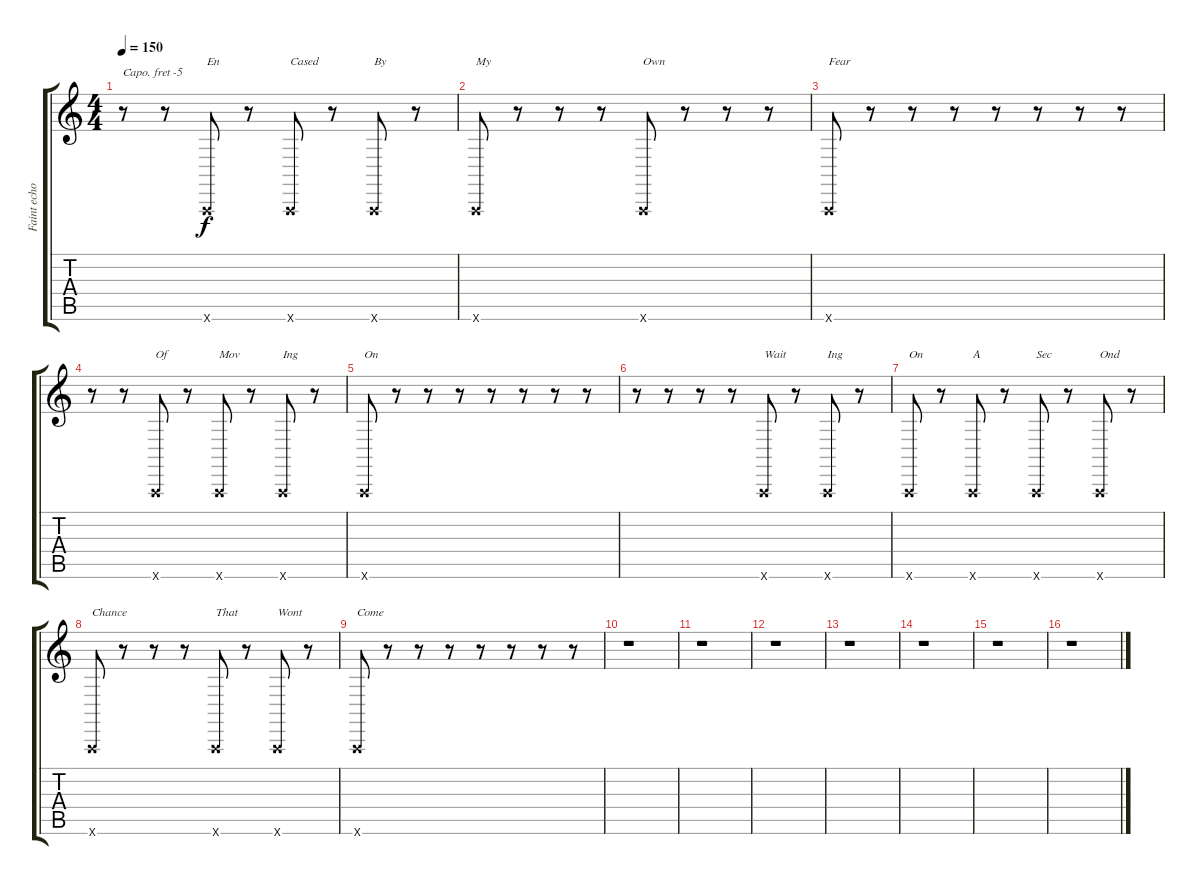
\track ("Faint echo screaming" "Faint echo") {instrument tuba}
\staff {score tabs}
\capo -5
\tuning (E4 B3 G3 D3 A2 D2) {hide}
\ts (4 4)
\tempo 150
\clef g2
\ks c
r.8{dy f instrument tuba} r.8 0.6{x}.8{txt "En"} r.8 0.6{x}.8{txt "Cased"} r.8 0.6{x}.8{txt "By"} r.8 |
0.6{x}.8{txt "My"} r.8 r.8 r.8 0.6{x}.8{txt "Own"} r.8 r.8 r.8 |
0.6{x}.8{txt "Fear"} r.8 r.8 r.8 r.8 r.8 r.8 r.8 |
r.8 r.8 0.6{x}.8{txt "Of"} r.8 0.6{x}.8{txt "Mov"} r.8 0.6{x}.8{txt "Ing"} r.8 |
0.6{x}.8{txt "On"} r.8 r.8 r.8 r.8 r.8 r.8 r.8 |
r.8 r.8 r.8 r.8 0.6{x}.8{txt "Wait"} r.8 0.6{x}.8{txt "Ing"} r.8 |
0.6{x}.8{txt "On"} r.8 0.6{x}.8{txt "A"} r.8 0.6{x}.8{txt "Sec"} r.8 0.6{x}.8{txt "Ond"} r.8 |
0.6{x}.8{txt "Chance"} r.8 r.8 r.8 0.6{x}.8{txt "That"} r.8 0.6{x}.8{txt "Wont"} r.8 |
0.6{x}.8{txt "Come"} r.8 r.8 r.8 r.8 r.8 r.8 r.8 |
r.1 |
r.1 |
r.1 |
r.1 |
r.1 |
r.1 |
r.1
